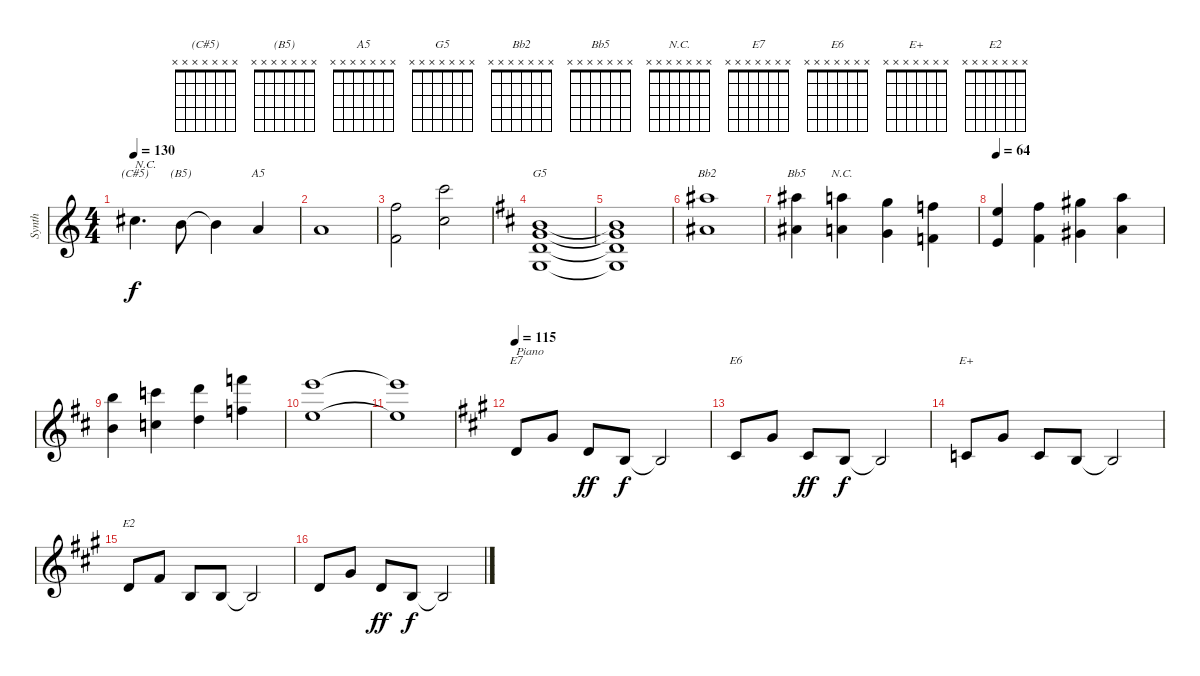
\track ("Synth" "Synth") {instrument pad4choir}
\staff {score}
\tuning (E5 B4 G4 D4 A3 E3 B2) {hide}
\chord ("(C#5)" x x x x x x x)
\chord ("(B5)" x x x x x x x)
\chord ("A5" x x x x x x x)
\chord ("G5" x x x x x x x)
\chord ("Bb2" x x x x x x x)
\chord ("Bb5" x x x x x x x)
\chord ("N.C." x x x x x x x)
\chord ("E7" x x x x x x x)
\chord ("E6" x x x x x x x)
\chord ("E+" x x x x x x x)
\chord ("E2" x x x x x x x)
\ts (4 4)
\tempo 130
\clef g2
\ks c
2.2.4{d ch "(C#5)" txt "N.C." dy f} 0.2.8{ch "(B5)"} 0.2{t}.4 2.3.4{ch "A5"} |
2.3.1 |
(1.1 3.4).2 (8.1 1.2).2 |
\ks d
(0.2 0.3 0.4 3.6).1{ch "G5"} |
(0.2{t} 0.3{t} 0.4{t} 3.6{t}).1 |
(6.1 3.3).1{ch "Bb2"} |
(6.1 3.3).4{ch "Bb5"} (5.1 2.3).4{ch "N.C."} (3.1 0.3).4 (1.1 3.4).4 |
\tempo 64
(0.1 2.4).4 (2.1 4.4).4 (4.1 1.3).4 (5.1 2.3).4 |
(7.1 0.2).4 (8.1 1.2).4 (10.1 3.2).4 (13.1 6.2).4 |
(12.1 5.2).1{volume 0} |
(12.1{t} 5.2{t}).1 |
\tempo 115
\ks a
0.4.8{ch "E7" txt "Piano" volume 16 balance 16 instrument acousticgrandpiano} 1.3.8 0.4.8{dy ff} 2.5.8{dy f} 2.5{t}.2 |
4.5.8{ch "E6"} 1.3.8 4.5.8{dy ff} 2.5.8{dy f} 2.5{t}.2 |
3.5.8{ch "E+"} 1.3.8 3.5.8 2.5.8 2.5{t}.2 |
0.4.8{ch "E2"} 4.4.8 2.5.8 2.5.8 2.5{t}.2 |
0.4.8 1.3.8 0.4.8{dy ff} 2.5.8{dy f} 2.5{t}.2
